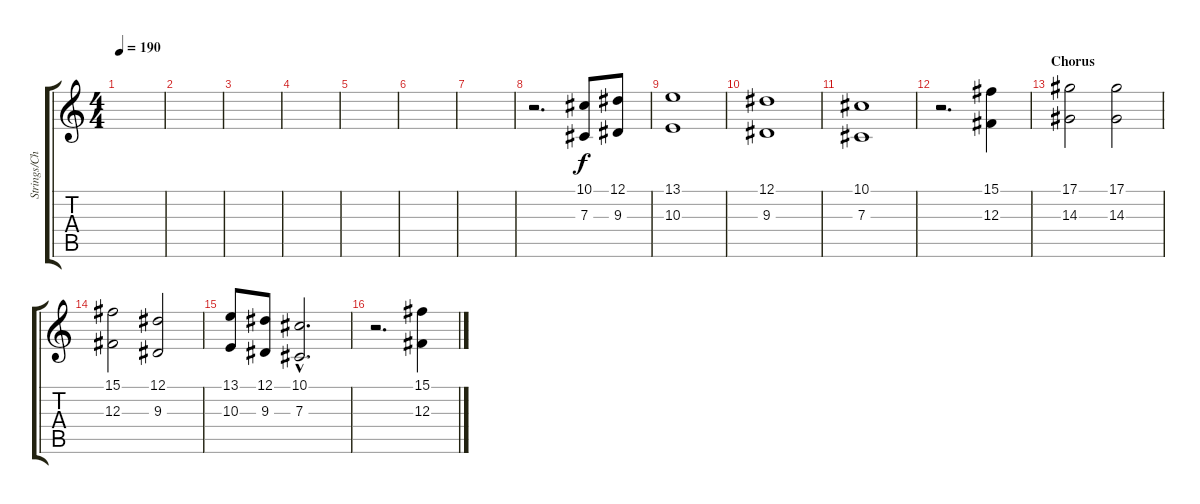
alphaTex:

\track ("Strings/Choir" "Strings/Ch") {instrument stringensemble1}
\staff {score tabs}
\tuning (Eb4 Bb3 Gb3 Db3 Ab2 Eb2) {hide}
\ts (4 4)
\tempo 190
\clef g2
\ks c
|
|
|
|
|
|
|
r.2{d volume 13 balance 8 instrument choiraahs} (10.1 7.3).8 (12.1 9.3).8 |
(13.1 10.3).1 |
(12.1 9.3).1 |
(10.1 7.3).1 |
r.2{d} (15.1 12.3).4 |
\section ("" "Chorus")
(17.1 14.3).2 (17.1 14.3).2 |
(15.1 12.3).2 (12.1 9.3).2 |
(13.1 10.3).8 (12.1 9.3).8 (10.1{hac} 7.3{hac}).2{d} |
r.2{d} (15.1 12.3).4
